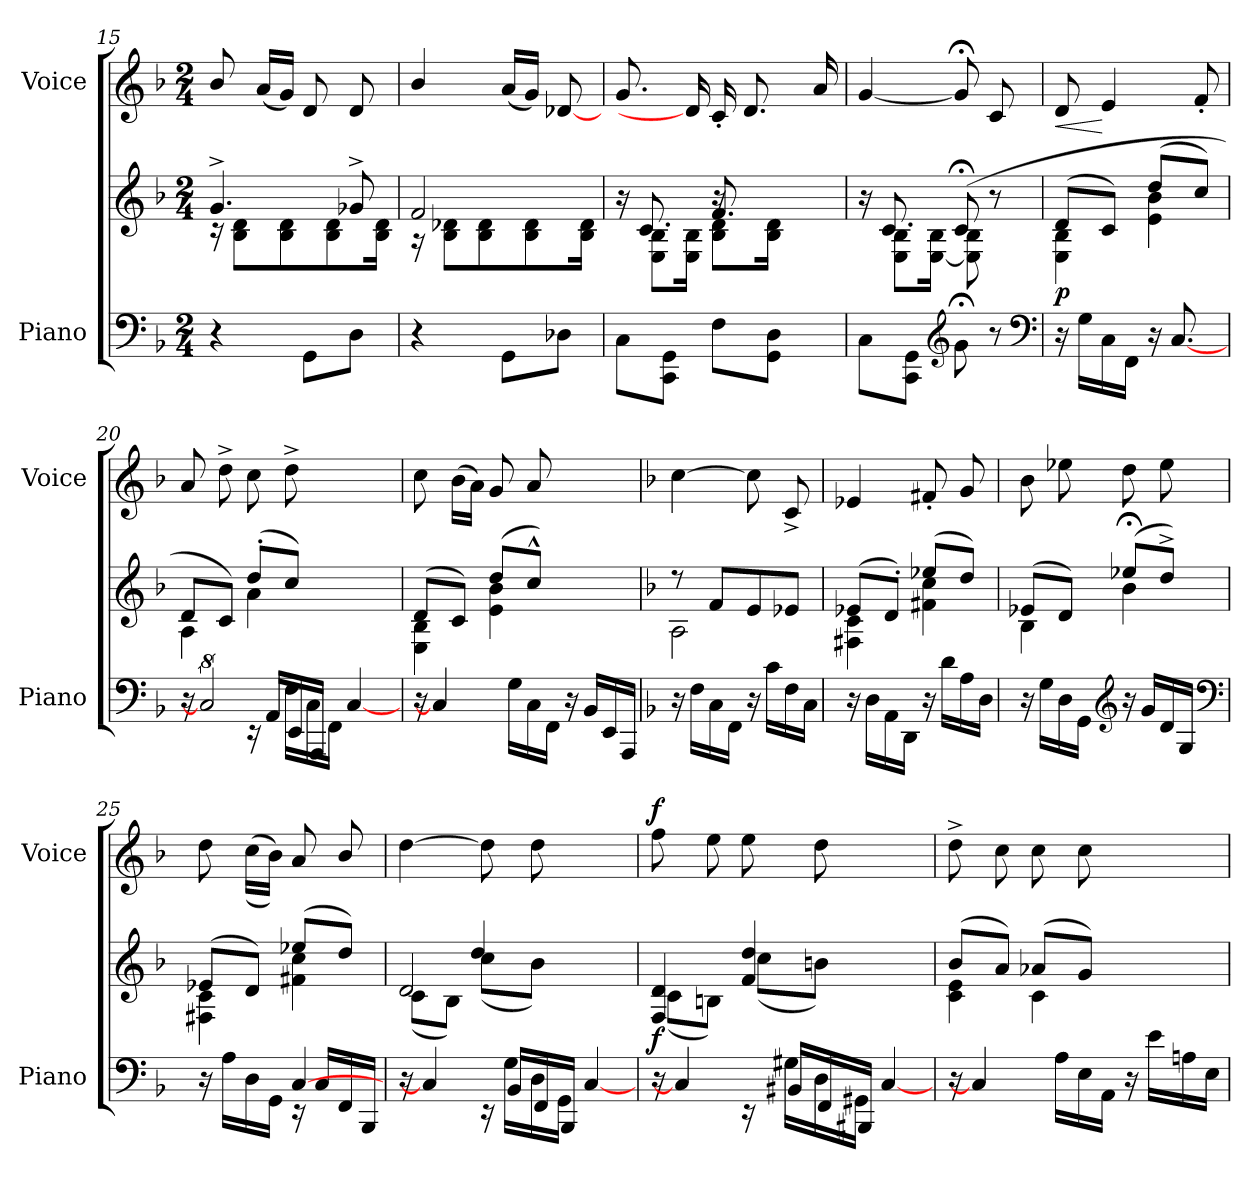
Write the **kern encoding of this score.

**kern	**kern	**dynam	**kern	**dynam
*part2	*part2	*part2	*part1	*part1
*staff3	*staff2	*staff2/3	*staff1	*staff1
*I"Piano	*	*	*I"Voice	*
*I'Piano	*	*	*I'Voice	*
*clefF4	*clefG2	*	*clefG2	*
*k[b-]	*k[b-]	*	*k[b-]	*
*M2/4	*M2/4	*	*M2/4	*
=15	=15	=15	=15	=15
*	*^	*	*	*
4r	4.g^>/	16rc	.	8b-/	.
.	.	8B-\ 8d\L	.	.	.
.	.	.	.	(<16a/LL	.
.	.	8B-\ 8d\	.	16g/JJ)	.
8GG\L	.	.	.	8d/	.
.	.	8B-\ 8d\	.	.	.
8D\J	8g-X^>/	.	.	8d/	.
.	.	16B-\ 16d\Jk	.	.	.
!!LO:LB:g=z
=16	=16	=16	=16	=16	=16
4r	2f/	16rA	.	4b-/	.
.	.	8B-\ 8d-X\L	.	.	.
.	.	8B-\ 8d-\	.	.	.
8GG\L	.	.	.	(<16a/LL	.
.	.	8B-\ 8d-\	.	16g/JJ)	.
8D-X\J	.	.	.	[8d-X/	.
.	.	16B-\ 16d-\Jk	.	.	.
=17	=17	=17	=17	=17	=17
*	*	*^	*	*	*
8C\L	16r	16ryy	4ryy	.	8.g/	.
.	8.c/	8E\ 8B-\L	.	.	.	.
8CC\ 8GG\J	.	.	.	.	.	.
.	.	16E\ 16B-\Jk	.	.	16d-/]	.
8F\L	16r	8B-\ 8d\L	8.f/	.	16c'>/	.
.	8ryy	.	.	.	8.d/	.
8GG\ 8D\J	.	16B-\ 16d\Jk	.	.	.	.
.	8ryy	8ryy	8ryy	.	.	.
16ryy	.	.	.	.	16a/	.
*	*	*v	*v	*	*	*
=18	=18	=18	=18	=18	=18
8C\L	16r	16ryy	.	[>4g/	.
.	8.c/	(>8E\ 8B-\L	.	.	.
8CC\ 8GG\J)	.	.	.	.	.
.	.	(>[<16E\ 16B-\Jk	.	.	.
*clefG2	*	*	*	*	*
8g;\	((8c;</	8E\] 8B-\	.	8g;</]	.
8r	8r	8ryy	.	8c/	.
*clefF4	*	*	*	*	*
!!LO:LB:g=z
=19	=19	=19	=19	=19	=19
!	!	!	!LO:DY:b	!	!LO:HP:b
16rC	(>8d/L	4E\ 4B-\	p	8d/	<
16G\LL	.	.	.	.	.
16C\	8c/J)	.	.	4e/	[
16FF\JJ	.	.	.	.	.
16rC	(>8dd/L	4e\ 4b-\	.	.	.
[8.C/	.	.	.	.	.
.	8cc/J)	.	.	8f'</	.
=20	=20	=20	=20	=20	=20
*^	*	*	*	*	*
16r	4ryy	8d/L	4A\	.	8a/	.
16%5C/]	.	.	.	.	.	.
.	.	8c/J)	.	.	8dd^<\	.
.	16r	(>8dd'>/L	4a\	.	8cc\	.
.	16AA/LL	.	.	.	.	.
16F\LL	16EE/	8cc/J)	.	.	8dd^<\	.
16C\	16AAA/JJ	.	.	.	.	.
16FF\JJ	4ryy	4ryy	4ryy	.	4ryy	.
[4C/	.	.	.	.	.	.
.	16ryy	16ryy	16ryy	.	16ryy	.
*v	*v	*	*	*	*	*
=21	=21	=21	=21	=21	=21
16rC	(>8d/L	4E\ 4B-\	.	8cc\	.
4C/]	.	.	.	.	.
.	8c/J)	.	.	(>16b-\LL	.
.	.	.	.	16a\JJ)	.
.	(>8dd/L	4e\ 4b-\	.	8g/	.
16G\LL	.	.	.	.	.
16C\	8cc^^>/J)	.	.	8a/	.
16FF\JJ	.	.	.	.	.
16r	4ryy	4ryy	.	4ryy	.
16BB-/LL	.	.	.	.	.
16EE/	.	.	.	.	.
16AAA/JJ	.	.	.	.	.
!!LO:PB:g=z
=22	=22	=22	=22	=22	=22
*k[b-]	*k[b-]	*	*	*k[b-]	*
16r	8r	2A\	.	[>4cc\	.
16F\LL	.	.	.	.	.
16C\	8f/L	.	.	.	.
16FF\JJ	.	.	.	.	.
16r	8e/	.	.	8cc\]	.
16c\LL	.	.	.	.	.
16F\	8e-X/J	.	.	8c^</	.
16C\JJ	.	.	.	.	.
=23	=23	=23	=23	=23	=23
16r	(>8e-X/L	4F#X\ 4c\	.	4e-X/	.
16D\LL	.	.	.	.	.
16AA\	8d'</J)	.	.	.	.
16DD\JJ	.	.	.	.	.
16rC	(>8ee-X/L	4f#X\ 4cc\	.	8f#X'>/	.
16d\LL	.	.	.	.	.
16A\	8dd/J)	.	.	8g/	.
16D\JJ	.	.	.	.	.
=24	=24	=24	=24	=24	=24
16rC	(>8e-X/L	4B-\	.	8b-\	.
16G\LL	.	.	.	.	.
16D\	8d/J)	.	.	8ee-X\	.
16GG\JJ	.	.	.	.	.
*clefG2	*	*	*	*	*
16r	(>8ee-X;</L	4b-\	.	8dd\	.
16g/LL	.	.	.	.	.
16d/	8dd^>/J)	.	.	8ee-\	.
16G/JJ	.	.	.	.	.
*clefF4	*	*	*	*	*
!!LO:LB:g=z
=25	=25	=25	=25	=25	=25
*^	*	*	*	*	*
16r	4ryy	(>8e-X/L	4F#X\ 4c\	.	8dd\	.
16A\LL	.	.	.	.	.	.
16D\	.	8d/J)	.	.	(>(<16cc\LL	.
16GG\JJ	.	.	.	.	16b-\JJ))	.
[4C/	16r	(>8ee-X/L	4f#X\ 4cc\	.	8a/	.
.	16C/LL	.	.	.	.	.
.	16FF/	8dd/J)	.	.	8b-/	.
.	16BBB-/JJ	.	.	.	.	.
=26	=26	=26	=26	=26	=26	=26
*	*	*	*^	*	*	*
16r	4ryy	2d/	(>8c\L	4ryy	.	[>4dd\	.
4C/]	.	.	.	.	.	.	.
.	.	.	8B-\J)	.	.	.	.
.	16r	.	(>8cc\L	4dd/	.	8dd\]	.
16G\LL	16BB-/LL	.	.	.	.	.	.
16D\	16FF/	.	8b-\J)	.	.	8dd\	.
16GG\JJ	16BBB-/JJ	.	.	.	.	.	.
[4C/	4ryy	4ryy	4ryy	4ryy	.	4ryy	.
=27	=27	=27	=27	=27	=27	=27	=27
!	!	!	!	!	!LO:DY:b	!	!LO:DY:a
*	*	*	*v	*v	*	*	*
16r	4ryy	4F/ 4d/	(>8c\L	f	8ff\	f
4C/]	.	.	.	.	.	.
.	.	.	8Bn\J)	.	8ee\	.
.	16r	4f/ 4dd/	(>8cc\L	.	8ee\	.
16G#X\LL	16BB#X/LL	.	.	.	.	.
16D\	16FF/	.	8bn\J)	.	8dd\	.
16GG#X\JJ	16BBB#X/JJ	.	.	.	.	.
[4C/	4ryy	4ryy	4ryy	.	4ryy	.
*v	*v	*	*	*	*	*
!!LO:LB:g=z
=28	=28	=28	=28	=28	=28
16r	(>8b-/L	4c\ 4e\	.	8dd^<\	.
4C/]	.	.	.	.	.
.	8a/J)	.	.	8cc\	.
.	(>8a-X/L	4c\	.	8cc\	.
16A\LL	.	.	.	.	.
16E\	8g/J)	.	.	8cc\	.
16AA\JJ	.	.	.	.	.
16r	4ryy	4ryy	.	4ryy	.
16e\LL	.	.	.	.	.
16An\	.	.	.	.	.
16E\JJ	.	.	.	.	.
*	*v	*v	*	*	*
=	=	=	=	=
*-	*-	*-	*-	*-
